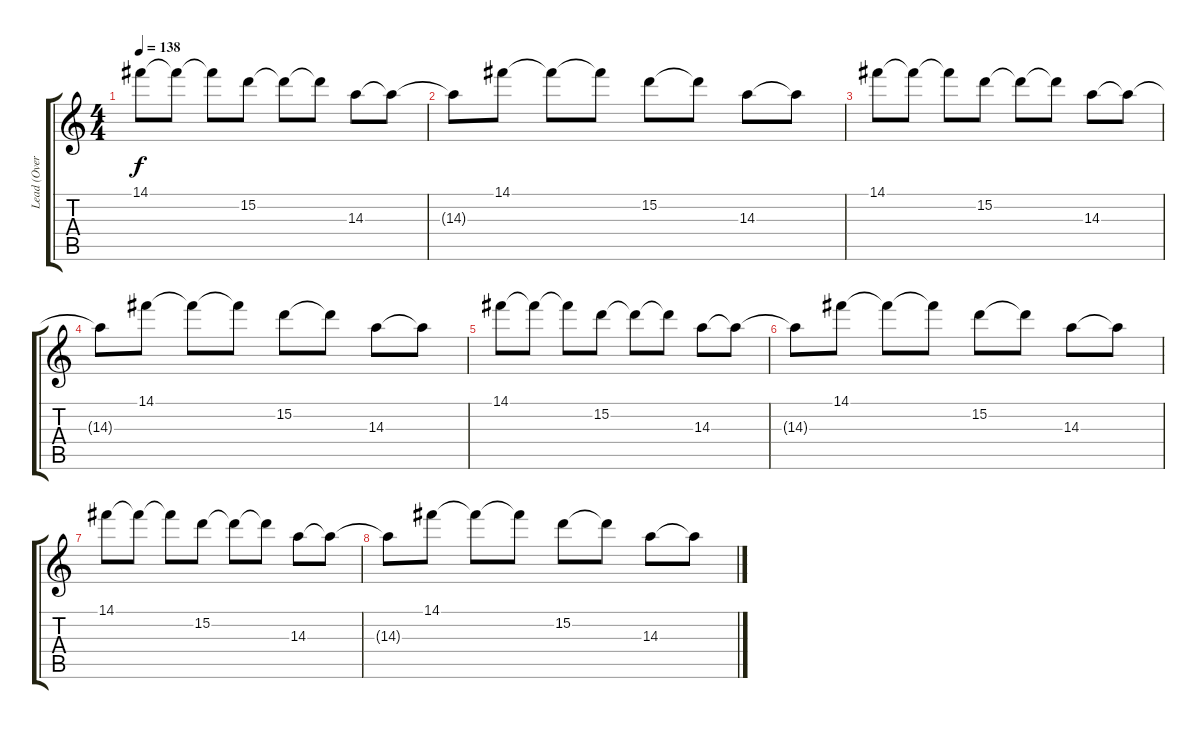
\track ("Lead (Overdub) - Matthew" "Lead (Over") {instrument distortionguitar}
\staff {score tabs}
\tuning (E4 B3 G3 D3 A2 E2) {hide}
\ts (4 4)
\tempo 138
\clef g2
\ks c
14.1.8{dy f} 14.1{t}.8 14.1{t}.8 15.2.8 15.2{t}.8 15.2{t}.8 14.3.8 14.3{t}.8 |
14.3{t}.8 14.1.8 14.1{t}.8 14.1{t}.8 15.2.8 15.2{t}.8 14.3.8 14.3{t}.8 |
14.1.8 14.1{t}.8 14.1{t}.8 15.2.8 15.2{t}.8 15.2{t}.8 14.3.8 14.3{t}.8 |
14.3{t}.8 14.1.8 14.1{t}.8 14.1{t}.8 15.2.8 15.2{t}.8 14.3.8 14.3{t}.8 |
14.1.8 14.1{t}.8 14.1{t}.8 15.2.8 15.2{t}.8 15.2{t}.8 14.3.8 14.3{t}.8 |
14.3{t}.8 14.1.8 14.1{t}.8 14.1{t}.8 15.2.8 15.2{t}.8 14.3.8 14.3{t}.8 |
14.1.8 14.1{t}.8 14.1{t}.8 15.2.8 15.2{t}.8 15.2{t}.8 14.3.8 14.3{t}.8 |
14.3{t}.8 14.1.8 14.1{t}.8 14.1{t}.8 15.2.8 15.2{t}.8 14.3.8 14.3{t}.8
